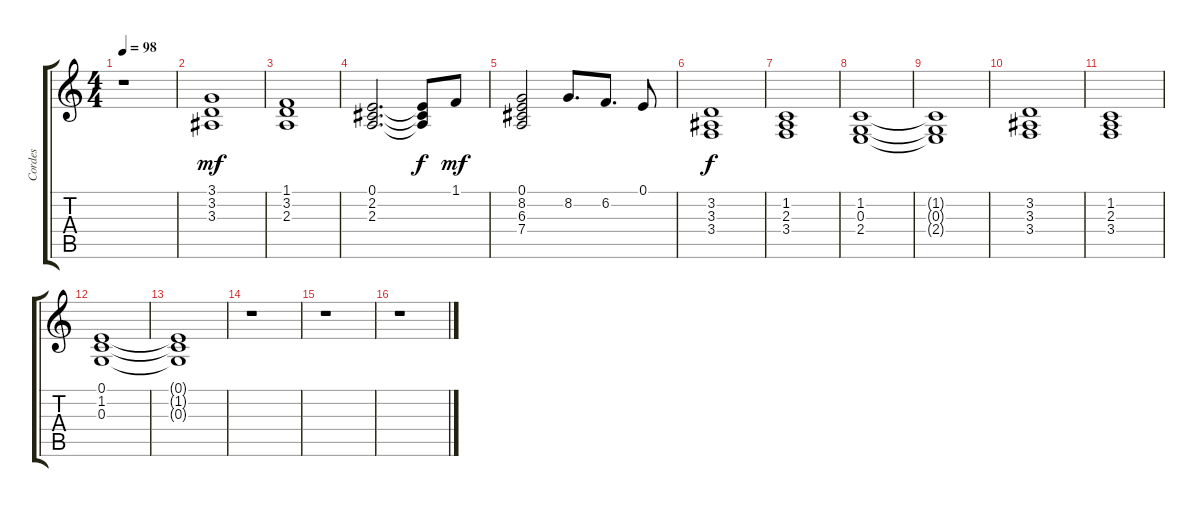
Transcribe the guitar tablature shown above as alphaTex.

\track ("Cordes" "Cordes") {instrument stringensemble2}
\staff {score tabs}
\tuning (E4 B3 G3 D3 A2 E2) {hide}
\ts (4 4)
\tempo 98
\clef g2
\ks c
r.1{dy mf} |
(3.1 3.2 3.3).1{volume 1} |
(1.1 3.2 2.3).1{volume 9} |
(0.1 2.2 2.3).2{d volume 11} (0.1{t} 2.2{t} 2.3{t}).8{dy f} 1.1.8{dy mf volume 12} |
(0.1 8.2 6.3 7.4).2{volume 12} 8.2.8{d} 6.2.8{d volume 13} 0.1.8{volume 13} |
(3.2 3.3 3.4).1{dy f volume 14} |
(1.2 2.3 3.4).1{volume 14} |
(1.2 0.3 2.4).1 |
(1.2{t} 0.3{t} 2.4{t}).1 |
(3.2 3.3 3.4).1 |
(1.2 2.3 3.4).1 |
(0.1 1.2 0.3).1 |
(0.1{t} 1.2{t} 0.3{t}).1 |
r.1 |
r.1 |
r.1
